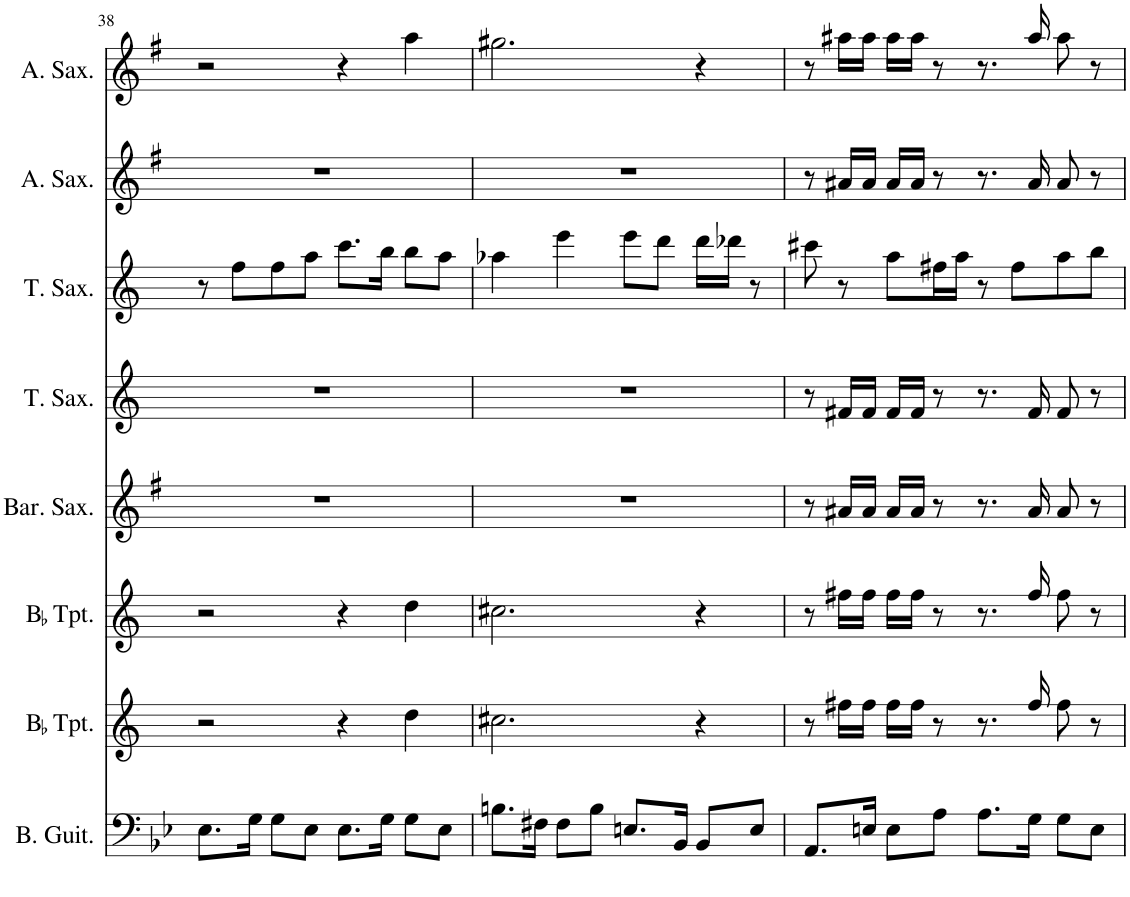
**kern	**kern	**kern	**kern	**kern	**kern	**kern	**kern
*part8	*part7	*part6	*part5	*part4	*part3	*part2	*part1
*staff8	*staff7	*staff6	*staff5	*staff4	*staff3	*staff2	*staff1
*I"Acoustic Bass	*I"BaccidentalFlat Trumpet	*I"BaccidentalFlat Trumpet	*I"Baritone Saxophone	*I"Tenor Saxophone	*I"Tenor Saxophone	*I"Alto Saxophone	*I"Alto Saxophone
*	*I'BaccidentalFlat Tpt.	*I'BaccidentalFlat Tpt.	*I'Bar. Sax.	*I'T. Sax.	*I'T. Sax.	*I'A. Sax.	*I'A. Sax.
!!LO:PB:g=z
*clefF4	*clefG2	*clefG2	*clefG2	*clefG2	*clefG2	*clefG2	*clefG2
*Trd7c12	*Trd1c2	*Trd1c2	*Trd12c21	*Trd8c14	*Trd8c14	*Trd5c9	*Trd5c9
*k[b-e-]	*k[]	*k[]	*k[f#]	*k[]	*k[]	*k[f#]	*k[f#]
*M4/4	*M4/4	*M4/4	*M4/4	*M4/4	*M4/4	*M4/4	*M4/4
=38	=38	=38	=38	=38	=38	=38	=38
8.E-\L	2r	2r	1r	1r	8r	1r	2r
.	.	.	.	.	8ff\L	.	.
16G\Jk	.	.	.	.	.	.	.
8G\L	.	.	.	.	8ff\	.	.
8E-\J	.	.	.	.	8aa\J	.	.
8.E-\L	4r	4r	.	.	8.ccc\L	.	4r
16G\Jk	.	.	.	.	16bb\Jk	.	.
8G\L	4dd\	4dd\	.	.	8bb\L	.	4aa\
8E-\J	.	.	.	.	8aa\J	.	.
=39	=39	=39	=39	=39	=39	=39	=39
8.Bn\L	2.cc#X\	2.cc#X\	1r	1r	4aa-X\	1r	2.gg#X\
16F#X\Jk	.	.	.	.	.	.	.
8F#\L	.	.	.	.	4eee\	.	.
8B\J	.	.	.	.	.	.	.
8.En/L	.	.	.	.	8eee\L	.	.
.	.	.	.	.	8ddd\J	.	.
16BB-/Jk	.	.	.	.	.	.	.
8BB-/L	4r	4r	.	.	16ddd\LL	.	4r
.	.	.	.	.	16ddd-X\JJ	.	.
8E/J	.	.	.	.	8r	.	.
=40	=40	=40	=40	=40	=40	=40	=40
8.AA/L	8r	8r	8r	8r	8ccc#X\	8r	8r
.	16ff#X\LL	16ff#X\LL	16a#X/LL	16f#X/LL	8r	16a#X/LL	16aa#X\LL
16En/Jk	16ff#\JJ	16ff#\JJ	16a#/JJ	16f#/JJ	.	16a#/JJ	16aa#\JJ
8E\L	16ff#\LL	16ff#\LL	16a#/LL	16f#/LL	8aa\L	16a#/LL	16aa#\LL
.	16ff#\JJ	16ff#\JJ	16a#/JJ	16f#/JJ	.	16a#/JJ	16aa#\JJ
8A\J	8r	8r	8r	8r	16ff#X\L	8r	8r
.	.	.	.	.	16aa\JJ	.	.
8.A\L	8.r	8.r	8.r	8.r	8r	8.r	8.r
.	.	.	.	.	8ff#\L	.	.
16G\Jk	16ff#/	16ff#/	16a#/	16f#/	.	16a#/	16aa#/
8G\L	8ff#\	8ff#\	8a#/	8f#/	8aa\	8a#/	8aa#\
8E\J	8r	8r	8r	8r	8bb\J	8r	8r
=	=	=	=	=	=	=	=
*-	*-	*-	*-	*-	*-	*-	*-
